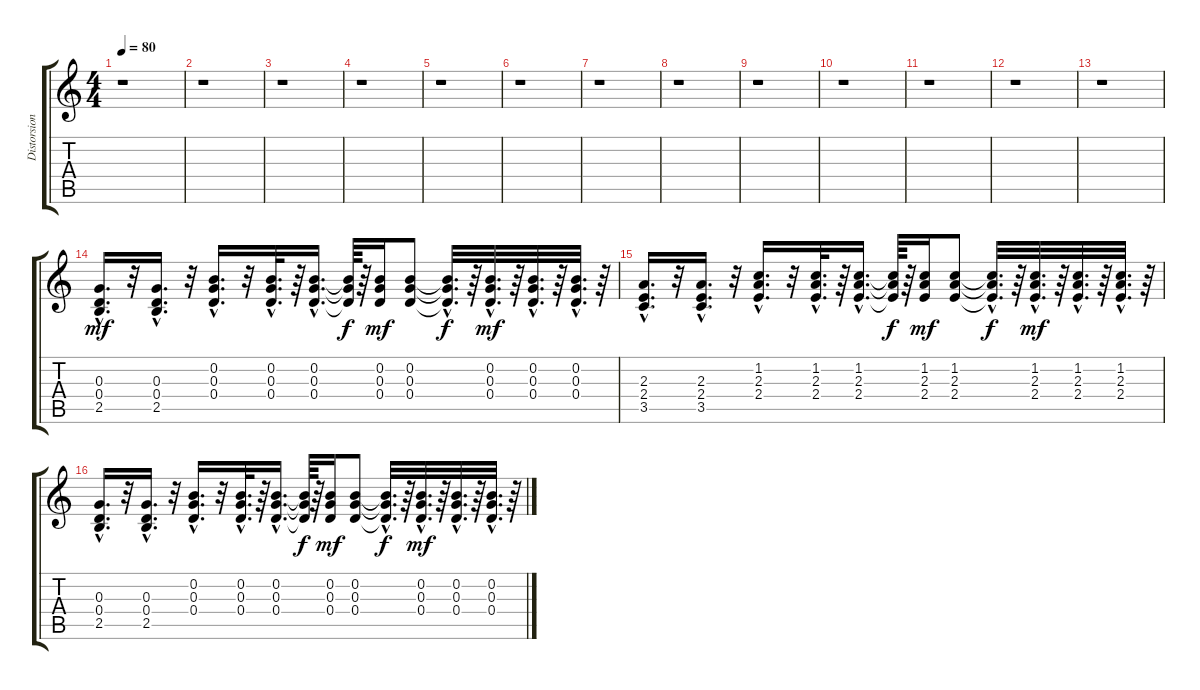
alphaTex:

\track ("Distorsion" "Distorsion") {instrument distortionguitar}
\staff {score tabs}
\tuning (E4 B3 G3 D3 A2 E2) {hide}
\ts (4 4)
\tempo 80
\clef g2
\ks c
r.1{dy f} |
r.1 |
r.1 |
r.1 |
r.1 |
r.1 |
r.1 |
r.1 |
r.1 |
r.1 |
r.1 |
r.1 |
r.1 |
(0.3{hac} 0.4{hac} 2.5{hac}).16{d dy mf} r.32 (0.3{hac} 0.4{hac} 2.5{hac}).16{d} r.32 (0.2{hac} 0.3{hac} 0.4{hac}).16{d} r.32 (0.2{hac} 0.3{hac} 0.4{hac}).32{d} r.64 (0.2{hac} 0.3{hac} 0.4{hac}).16{d} (0.2{t} 0.3{t} 0.4{t}).64{dy f} r.64 (0.2 0.3 0.4).16{dy mf} (0.2 0.3 0.4).8 (0.2{hac t} 0.3{hac t} 0.4{hac t}).32{d dy f} r.64 (0.2{hac} 0.3{hac} 0.4{hac}).32{d dy mf} r.64 (0.2{hac} 0.3{hac} 0.4{hac}).32{d} r.64 (0.2{hac} 0.3{hac} 0.4{hac}).32{d} r.64 |
(2.3{hac} 2.4{hac} 3.5{hac}).16{d} r.32 (2.3{hac} 2.4{hac} 3.5{hac}).16{d} r.32 (1.2{hac} 2.3{hac} 2.4{hac}).16{d} r.32 (1.2{hac} 2.3{hac} 2.4{hac}).32{d} r.64 (1.2{hac} 2.3{hac} 2.4{hac}).16{d} (1.2{t} 2.3{t} 2.4{t}).64{dy f} r.64 (1.2 2.3 2.4).16{dy mf} (1.2 2.3 2.4).8 (1.2{hac t} 2.3{hac t} 2.4{hac t}).32{d dy f} r.64 (1.2{hac} 2.3{hac} 2.4{hac}).32{d dy mf} r.64 (1.2{hac} 2.3{hac} 2.4{hac}).32{d} r.64 (1.2{hac} 2.3{hac} 2.4{hac}).32{d} r.64 |
(0.3{hac} 0.4{hac} 2.5{hac}).16{d} r.32 (0.3{hac} 0.4{hac} 2.5{hac}).16{d} r.32 (0.2{hac} 0.3{hac} 0.4{hac}).16{d} r.32 (0.2{hac} 0.3{hac} 0.4{hac}).32{d} r.64 (0.2{hac} 0.3{hac} 0.4{hac}).16{d} (0.2{t} 0.3{t} 0.4{t}).64{dy f} r.64 (0.2 0.3 0.4).16{dy mf} (0.2 0.3 0.4).8 (0.2{hac t} 0.3{hac t} 0.4{hac t}).32{d dy f} r.64 (0.2{hac} 0.3{hac} 0.4{hac}).32{d dy mf} r.64 (0.2{hac} 0.3{hac} 0.4{hac}).32{d} r.64 (0.2{hac} 0.3{hac} 0.4{hac}).32{d} r.64
